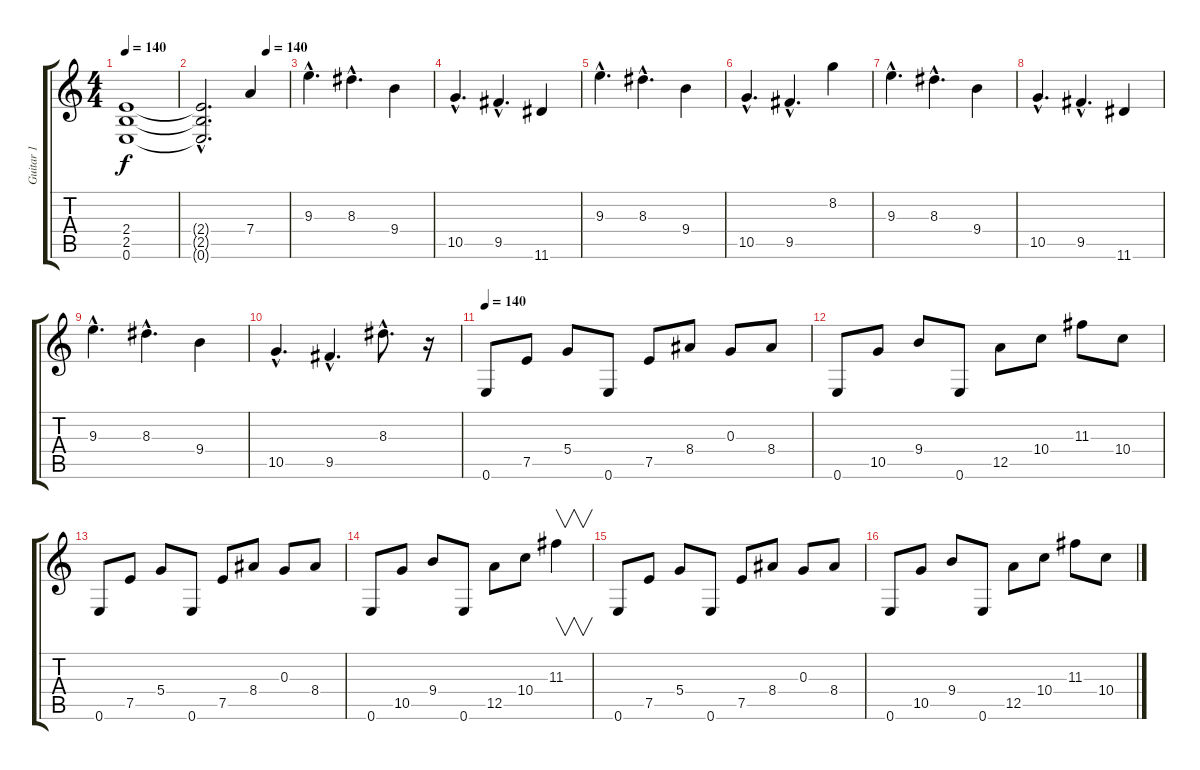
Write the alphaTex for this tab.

\track ("Guitar 1" "Guitar 1") {instrument distortionguitar}
\staff {score tabs}
\tuning (E4 B3 G3 D3 A2 E2) {hide}
\ts (4 4)
\tempo 140
\clef g2
\ks c
(2.4{t} 2.5{t} 0.6{t}).1{dy f} |
\tempo (140 0.75)
(2.4{hac t} 2.5{hac t} 0.6{hac t}).2{d} 7.4.4 |
9.3{hac}.4{d} 8.3{hac}.4{d} 9.4.4 |
10.5{hac}.4{d} 9.5{hac}.4{d} 11.6.4 |
9.3{hac}.4{d} 8.3{hac}.4{d} 9.4.4 |
10.5{hac}.4{d} 9.5{hac}.4{d} 8.2.4 |
9.3{hac}.4{d} 8.3{hac}.4{d} 9.4.4 |
10.5{hac}.4{d} 9.5{hac}.4{d} 11.6.4 |
9.3{hac}.4{d} 8.3{hac}.4{d} 9.4.4 |
10.5{hac}.4{d} 9.5{hac}.4{d} 8.3{hac}.8{d} r.16 |
\tempo 140
0.6.8 7.5.8 5.4.8 0.6.8 7.5.8 8.4.8 0.3.8 8.4.8 |
0.6.8 10.5.8 9.4.8 0.6.8 12.5.8 10.4.8 11.3.8 10.4.8 |
0.6.8 7.5.8 5.4.8 0.6.8 7.5.8 8.4.8 0.3.8 8.4.8 |
0.6.8 10.5.8 9.4.8 0.6.8 12.5.8 10.4.8 11.3.4{v} |
0.6.8 7.5.8 5.4.8 0.6.8 7.5.8 8.4.8 0.3.8 8.4.8 |
0.6.8 10.5.8 9.4.8 0.6.8 12.5.8 10.4.8 11.3.8 10.4.8
